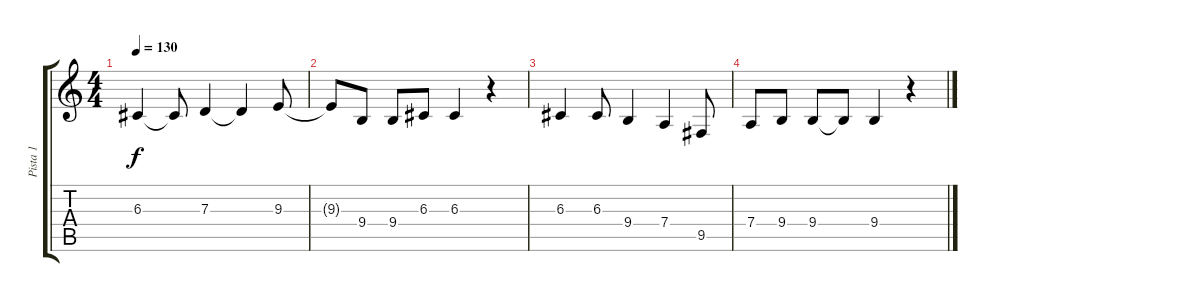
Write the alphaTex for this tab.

\track ("Pista 1" "Pista 1") {instrument violin}
\staff {score tabs}
\tuning (E4 B3 G3 D3 A2 E2) {hide}
\ts (4 4)
\tempo 130
\clef g2
\ks c
6.3.4{dy f} 6.3{t}.8 7.3.4 7.3{t}.4 9.3.8 |
9.3{t}.8 9.4.8 9.4.8 6.3.8 6.3.4 r.4 |
6.3.4 6.3.8 9.4.4 7.4.4 9.5.8 |
7.4.8 9.4.8 9.4.8 9.4{t}.8 9.4.4 r.4
